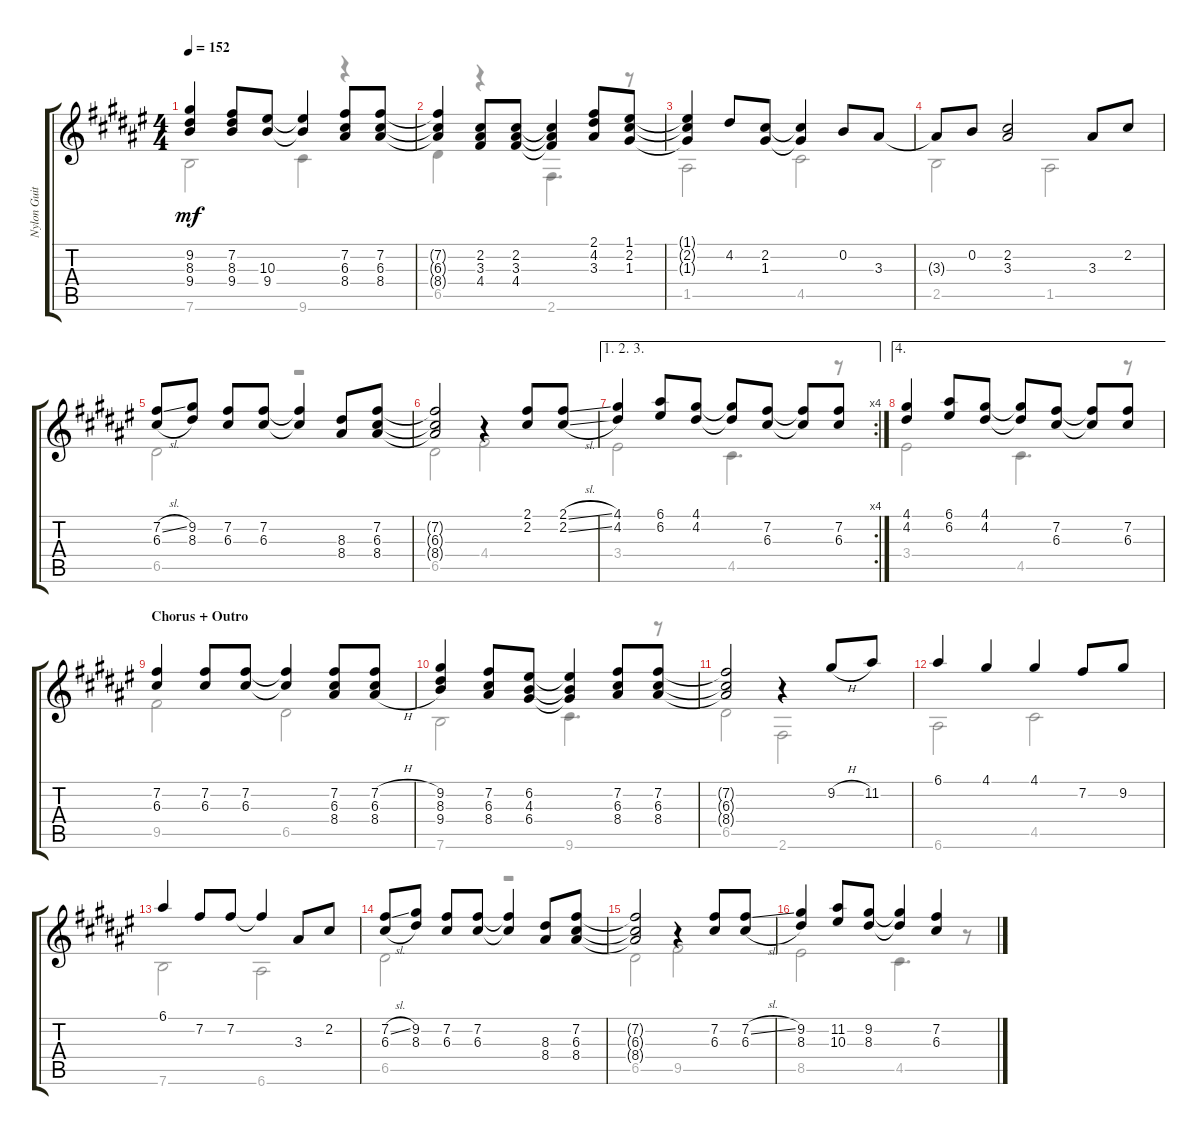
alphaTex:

\track ("Nylon Guitar" "Nylon Guit") {instrument acousticguitarnylon}
\staff {score tabs}
\tuning (E4 B3 G3 D3 A2 E2) {hide}
\voice
\ts (4 4)
\tempo 152
\clef g2
\ks f#
(9.2 8.3 9.4).4{dy mf} (7.2 8.3 9.4).8 (10.3 9.4).8 (10.3{t} 9.4{t}).4 (7.2 6.3 8.4).8 (7.2 6.3 8.4).8 |
(7.2{t} 6.3{t} 8.4{t}).4 (2.2 3.3 4.4).8 (2.2 3.3 4.4).8 (2.2{t} 3.3{t} 4.4{t}).4 (2.1 4.2 3.3).8 (1.1 2.2 1.3).8 |
(1.1{t} 2.2{t} 1.3{t}).4 4.2.8 (2.2 1.3).8 (2.2{t} 1.3{t}).4 0.2.8 3.3.8 |
3.3{t}.8 0.2.8 (2.2 3.3).2 3.3.8 2.2.8 |
(7.2{sl} 6.3{h}).8 (9.2 8.3).8 (7.2 6.3).8 (7.2 6.3).8 (7.2{t} 6.3{t}).4 (8.3 8.4).8 (7.2 6.3 8.4).8 |
(7.2{t} 6.3{t} 8.4{t}).2 r.4 (2.1 2.2).8 (2.1{sl} 2.2{sl}).8 |
\ae (1 2 3)
\rc 4
(4.1 4.2).4 (6.1 6.2).8 (4.1 4.2).8 (4.1{t} 4.2{t}).8 (7.2 6.3).8 (7.2{t} 6.3{t}).8 (7.2 6.3).8 |
\ae 4
(4.1 4.2).4 (6.1 6.2).8 (4.1 4.2).8 (4.1{t} 4.2{t}).8 (7.2 6.3).8 (7.2{t} 6.3{t}).8 (7.2 6.3).8 |
\section ("" "Chorus + Outro")
(7.2 6.3).4 (7.2 6.3).8 (7.2 6.3).8 (7.2{t} 6.3{t}).4 (7.2 6.3 8.4).8 (7.2{h} 6.3{h} 8.4{h}).8 |
(9.2 8.3 9.4).4 (7.2 6.3 8.4).8 (6.2 4.3 6.4).8 (6.2{t} 4.3{t} 6.4{t}).4 (7.2 6.3 8.4).8 (7.2 6.3 8.4).8 |
(7.2{t} 6.3{t} 8.4{t}).2 r.4 9.2{h}.8 11.2.8 |
6.1.4 4.1.4 4.1.4 7.2.8 9.2.8 |
6.1.4 7.2.8 7.2.8 7.2{t}.4 3.3.8 2.2.8 |
(7.2{sl} 6.3{h}).8 (9.2 8.3).8 (7.2 6.3).8 (7.2 6.3).8 (7.2{t} 6.3{t}).4 (8.3 8.4).8 (7.2 6.3 8.4).8 |
(7.2{t} 6.3{t} 8.4{t}).2 r.4 (7.2 6.3).8 (7.2{sl} 6.3{h}).8 |
(9.2 8.3).4 (11.2 10.3).8 (9.2 8.3).8 (9.2{t} 8.3{t}).4 (7.2 6.3).4
\voice
\clef g2
\ottava regular
\simile none
\ks f#
7.6.2{dy mf} 9.6.4 r.4 |
6.5.4 r.4 2.6.4{d} r.8 |
1.5.2 4.5.2 |
2.5.2 1.5.2 |
6.5.2 r.2 |
6.5.2 4.4.2 |
3.4.2 4.5.4{d} r.8 |
3.4.2 4.5.4{d} r.8 |
9.5.2 6.5.2 |
7.6.2 9.6.4{d} r.8 |
6.5.2 2.6.2 |
6.6.2 4.5.2 |
7.6.2 6.6.2 |
6.5.2 r.2 |
6.5.2 9.5.2 |
8.5.2 4.5.4{d} r.8
